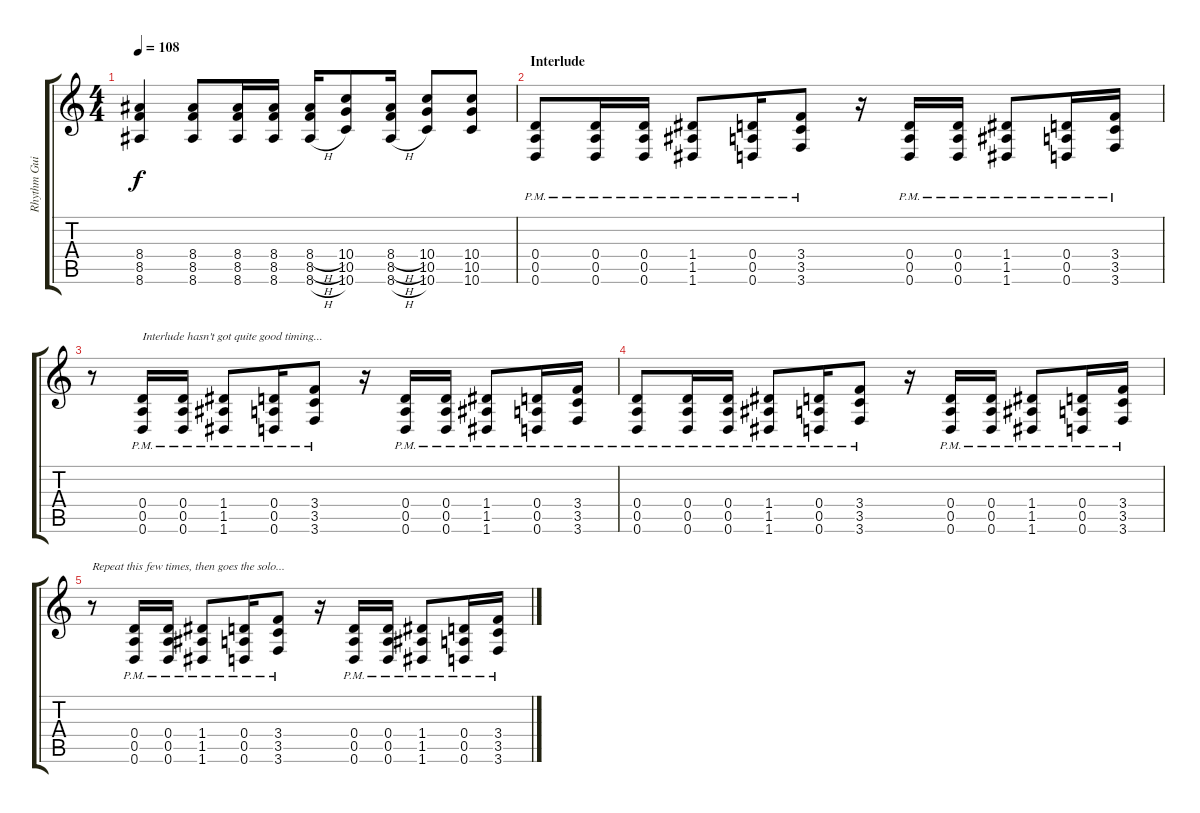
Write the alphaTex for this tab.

\track ("Rhythm Guitar" "Rhythm Gui") {instrument distortionguitar}
\staff {score tabs}
\tuning (E4 B3 G3 D3 A2 D2) {hide}
\ts (4 4)
\tempo 108
\clef g2
\ks c
(8.4 8.5 8.6).4{dy f} (8.4 8.5 8.6).8 (8.4 8.5 8.6).16 (8.4 8.5 8.6).16 (8.4{h} 8.5{h} 8.6{h}).16 (10.4 10.5 10.6).8 (8.4{h} 8.5{h} 8.6{h}).16 (10.4 10.5 10.6).8 (10.4 10.5 10.6).8 |
\section ("" "Interlude")
(0.4{pm} 0.5{pm} 0.6{pm}).8 (0.4{pm} 0.5{pm} 0.6{pm}).16 (0.4{pm} 0.5{pm} 0.6{pm}).16 (1.4{pm} 1.5{pm} 1.6{pm}).8 (0.4{pm} 0.5{pm} 0.6{pm}).16 (3.4{pm} 3.5{pm} 3.6{pm}).8 r.16 (0.4{pm} 0.5{pm} 0.6{pm}).16 (0.4{pm} 0.5{pm} 0.6{pm}).16 (1.4{pm} 1.5{pm} 1.6{pm}).8 (0.4{pm} 0.5{pm} 0.6{pm}).16 (3.4{pm} 3.5{pm} 3.6{pm}).16 |
r.8 (0.4{pm} 0.5{pm} 0.6{pm}).16{txt "Interlude hasn't got quite good timing..."} (0.4{pm} 0.5{pm} 0.6{pm}).16 (1.4{pm} 1.5{pm} 1.6{pm}).8 (0.4{pm} 0.5{pm} 0.6{pm}).16 (3.4{pm} 3.5{pm} 3.6{pm}).8 r.16 (0.4{pm} 0.5{pm} 0.6{pm}).16 (0.4{pm} 0.5{pm} 0.6{pm}).16 (1.4{pm} 1.5{pm} 1.6{pm}).8 (0.4{pm} 0.5{pm} 0.6{pm}).16 (3.4{pm} 3.5{pm} 3.6{pm}).16 |
(0.4{pm} 0.5{pm} 0.6{pm}).8 (0.4{pm} 0.5{pm} 0.6{pm}).16 (0.4{pm} 0.5{pm} 0.6{pm}).16 (1.4{pm} 1.5{pm} 1.6{pm}).8 (0.4{pm} 0.5{pm} 0.6{pm}).16 (3.4{pm} 3.5{pm} 3.6{pm}).8 r.16 (0.4{pm} 0.5{pm} 0.6{pm}).16 (0.4{pm} 0.5{pm} 0.6{pm}).16 (1.4{pm} 1.5{pm} 1.6{pm}).8 (0.4{pm} 0.5{pm} 0.6{pm}).16 (3.4{pm} 3.5{pm} 3.6{pm}).16 |
r.8{txt "Repeat this few times, then goes the solo..."} (0.4{pm} 0.5{pm} 0.6{pm}).16 (0.4{pm} 0.5{pm} 0.6{pm}).16 (1.4{pm} 1.5{pm} 1.6{pm}).8 (0.4{pm} 0.5{pm} 0.6{pm}).16 (3.4{pm} 3.5{pm} 3.6{pm}).8 r.16 (0.4{pm} 0.5{pm} 0.6{pm}).16 (0.4{pm} 0.5{pm} 0.6{pm}).16 (1.4{pm} 1.5{pm} 1.6{pm}).8 (0.4{pm} 0.5{pm} 0.6{pm}).16 (3.4{pm} 3.5{pm} 3.6{pm}).16
